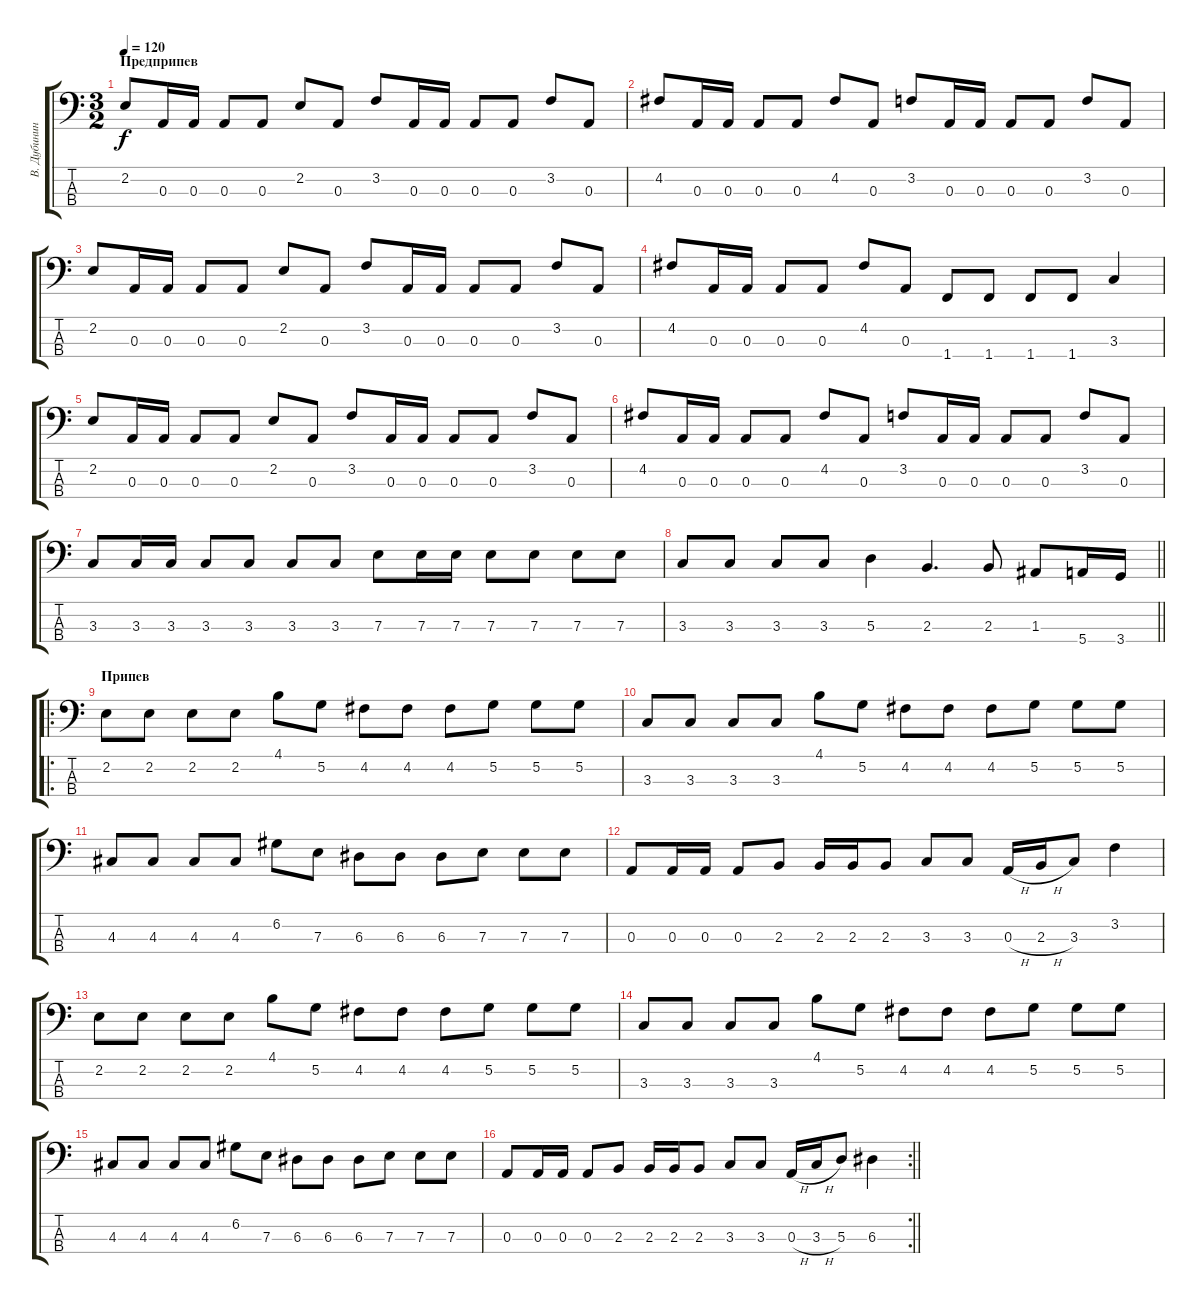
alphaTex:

\track ("В. Дубинин" "В. Дубинин") {instrument electricbassfinger}
\staff {score tabs}
\tuning (G2 D2 A1 E1) {hide}
\ts (3 2)
\section ("" "Предприпев")
\tempo 120
\clef f4
\ks c
2.2.8{dy f} 0.3.16 0.3.16 0.3.8 0.3.8 2.2.8 0.3.8 3.2.8 0.3.16 0.3.16 0.3.8 0.3.8 3.2.8 0.3.8 |
4.2.8 0.3.16 0.3.16 0.3.8 0.3.8 4.2.8 0.3.8 3.2.8 0.3.16 0.3.16 0.3.8 0.3.8 3.2.8 0.3.8 |
2.2.8 0.3.16 0.3.16 0.3.8 0.3.8 2.2.8 0.3.8 3.2.8 0.3.16 0.3.16 0.3.8 0.3.8 3.2.8 0.3.8 |
4.2.8 0.3.16 0.3.16 0.3.8 0.3.8 4.2.8 0.3.8 1.4.8 1.4.8 1.4.8 1.4.8 3.3.4 |
2.2.8 0.3.16 0.3.16 0.3.8 0.3.8 2.2.8 0.3.8 3.2.8 0.3.16 0.3.16 0.3.8 0.3.8 3.2.8 0.3.8 |
4.2.8 0.3.16 0.3.16 0.3.8 0.3.8 4.2.8 0.3.8 3.2.8 0.3.16 0.3.16 0.3.8 0.3.8 3.2.8 0.3.8 |
3.3.8 3.3.16 3.3.16 3.3.8 3.3.8 3.3.8 3.3.8 7.3.8 7.3.16 7.3.16 7.3.8 7.3.8 7.3.8 7.3.8 |
\barLineRight lightlight
3.3.8 3.3.8 3.3.8 3.3.8 5.3.4 2.3.4{d} 2.3.8 1.3.8 5.4.16 3.4.16 |
\ro
\section ("" "Припев")
2.2.8 2.2.8 2.2.8 2.2.8 4.1.8 5.2.8 4.2.8 4.2.8 4.2.8 5.2.8 5.2.8 5.2.8 |
3.3.8 3.3.8 3.3.8 3.3.8 4.1.8 5.2.8 4.2.8 4.2.8 4.2.8 5.2.8 5.2.8 5.2.8 |
4.3.8 4.3.8 4.3.8 4.3.8 6.2.8 7.3.8 6.3.8 6.3.8 6.3.8 7.3.8 7.3.8 7.3.8 |
0.3.8 0.3.16 0.3.16 0.3.8 2.3.8 2.3.16 2.3.16 2.3.8 3.3.8 3.3.8 0.3{h}.16 2.3{h}.16 3.3.8 3.2.4 |
2.2.8 2.2.8 2.2.8 2.2.8 4.1.8 5.2.8 4.2.8 4.2.8 4.2.8 5.2.8 5.2.8 5.2.8 |
3.3.8 3.3.8 3.3.8 3.3.8 4.1.8 5.2.8 4.2.8 4.2.8 4.2.8 5.2.8 5.2.8 5.2.8 |
4.3.8 4.3.8 4.3.8 4.3.8 6.2.8 7.3.8 6.3.8 6.3.8 6.3.8 7.3.8 7.3.8 7.3.8 |
\rc 2
\barLineRight lightlight
0.3.8 0.3.16 0.3.16 0.3.8 2.3.8 2.3.16 2.3.16 2.3.8 3.3.8 3.3.8 0.3{h}.16 3.3{h}.16 5.3.8 6.3.4
